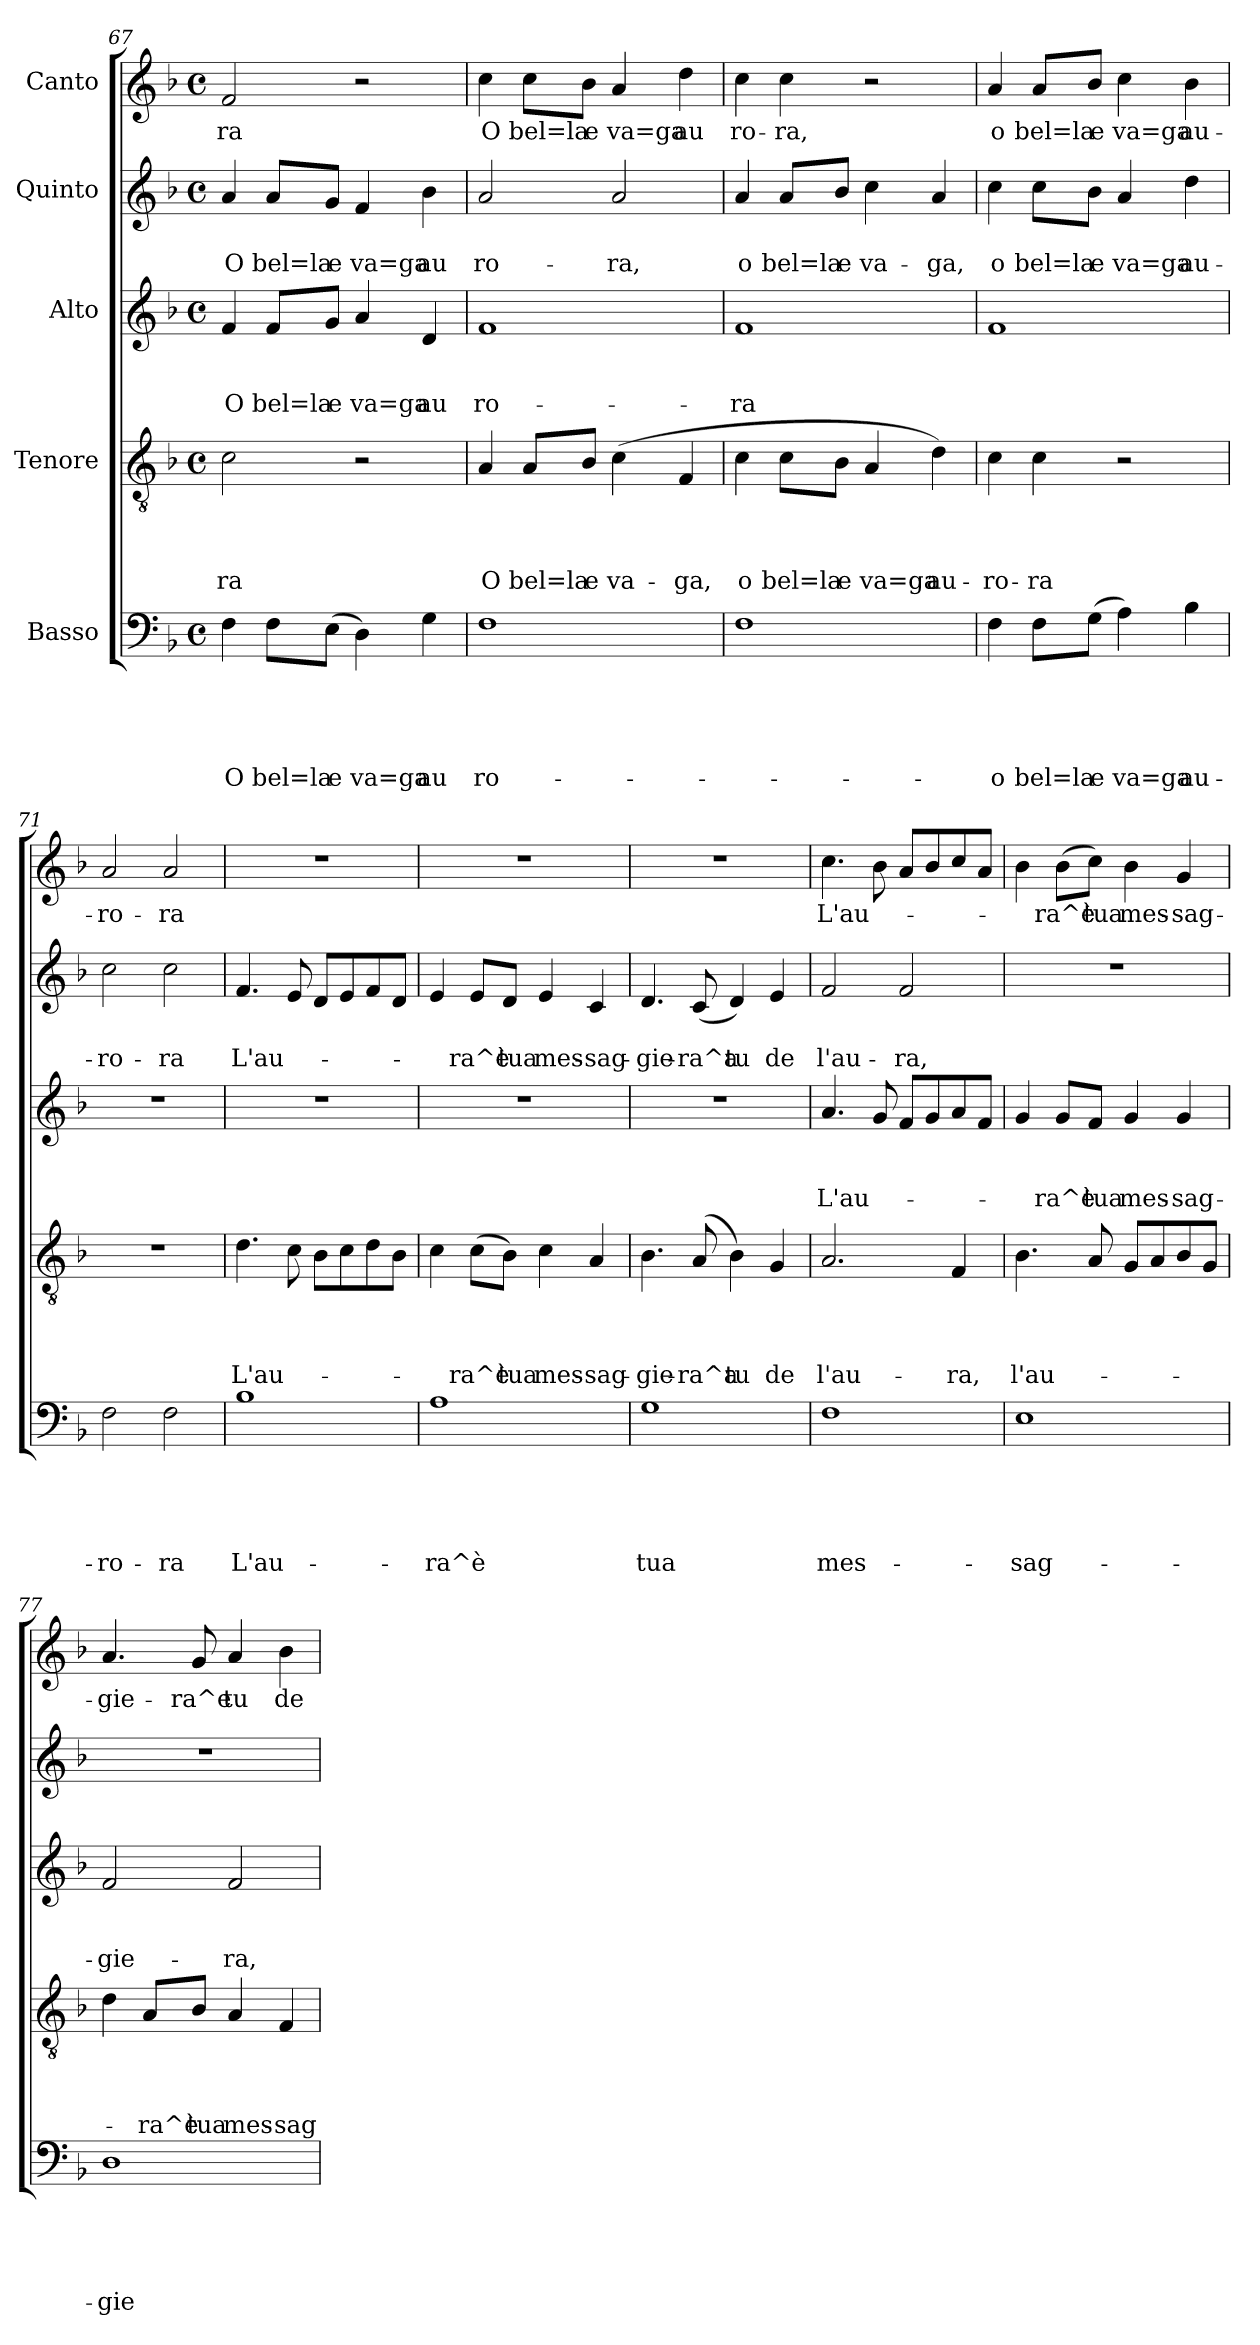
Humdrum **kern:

**kern	**text	**text	**text	**text	**text	**kern	**text	**text	**text	**text	**kern	**text	**text	**text	**kern	**text	**text	**kern	**text
*part5	*part5	*part5	*part5	*part5	*part5	*part4	*part4	*part4	*part4	*part4	*part3	*part3	*part3	*part3	*part2	*part2	*part2	*part1	*part1
*staff5	*staff5	*staff5	*staff5	*staff5	*staff5	*staff4	*staff4	*staff4	*staff4	*staff4	*staff3	*staff3	*staff3	*staff3	*staff2	*staff2	*staff2	*staff1	*staff1
*I"Basso	*	*	*	*	*	*I"Tenore	*	*	*	*	*I"Alto	*	*	*	*I"Quinto	*	*	*I"Canto	*
*clefF4	*	*	*	*	*	*clefGv2	*	*	*	*	*clefG2	*	*	*	*clefG2	*	*	*clefG2	*
*k[b-]	*	*	*	*	*	*k[b-]	*	*	*	*	*k[b-]	*	*	*	*k[b-]	*	*	*k[b-]	*
*F:	*	*	*	*	*	*F:	*	*	*	*	*F:	*	*	*	*F:	*	*	*F:	*
*M4/4	*	*	*	*	*	*M4/4	*	*	*	*	*M4/4	*	*	*	*M4/4	*	*	*M4/4	*
*met(c)	*	*	*	*	*	*met(c)	*	*	*	*	*met(c)	*	*	*	*met(c)	*	*	*met(c)	*
=67	=67	=67	=67	=67	=67	=67	=67	=67	=67	=67	=67	=67	=67	=67	=67	=67	=67	=67	=67
!	!	!	!	!	!LO:LY:b	!	!	!	!	!LO:LY:b	!	!	!	!LO:LY:b	!	!	!LO:LY:b	!	!LO:LY:b
4F\	.	.	.	.	O	2c\	.	.	.	-ra	4f/	.	.	O	4a/	.	O	2f/	-ra
!	!	!	!	!	!LO:LY:b	!	!	!	!	!	!	!	!	!LO:LY:b	!	!	!LO:LY:b	!	!
8F\L	.	.	.	.	bel=la	.	.	.	.	.	8f/L	.	.	bel=la	8a/L	.	bel=la	.	.
!	!	!	!	!	!LO:LY:b	!	!	!	!	!	!	!	!	!LO:LY:b	!	!	!LO:LY:b	!	!
(<8E\J	.	.	.	.	e	.	.	.	.	.	8g/J	.	.	e	8g/J	.	e	.	.
!	!	!	!	!	!LO:LY:b	!	!	!	!	!	!	!	!	!LO:LY:b	!	!	!LO:LY:b	!	!
4D\)	.	.	.	.	va=ga	2r	.	.	.	.	4a/	.	.	va=ga	4f/	.	va=ga	2r	.
!	!	!	!	!	!LO:LY:b	!	!	!	!	!	!	!	!	!LO:LY:b	!	!	!LO:LY:b	!	!
4G\	.	.	.	.	au	.	.	.	.	.	4d/	.	.	au	4b-\	.	au	.	.
=68	=68	=68	=68	=68	=68	=68	=68	=68	=68	=68	=68	=68	=68	=68	=68	=68	=68	=68	=68
!	!	!	!	!	!LO:LY:b	!	!	!	!	!LO:LY:b	!	!	!	!LO:LY:b	!	!	!LO:LY:b	!	!LO:LY:b
1F	.	.	.	.	ro-	4A/	.	.	.	O	1f	.	.	ro-	2a/	.	ro-	4cc\	O
!	!	!	!	!	!	!	!	!	!	!LO:LY:b	!	!	!	!	!	!	!	!	!LO:LY:b
.	.	.	.	.	.	8A/L	.	.	.	bel=la	.	.	.	.	.	.	.	8cc\L	bel=la
!	!	!	!	!	!	!	!	!	!	!LO:LY:b	!	!	!	!	!	!	!	!	!LO:LY:b
.	.	.	.	.	.	8B-/J	.	.	.	e	.	.	.	.	.	.	.	8b-\J	e
!	!	!	!	!	!	!	!	!	!	!LO:LY:b	!	!	!	!	!	!	!LO:LY:b	!	!LO:LY:b
.	.	.	.	.	.	(<4c\	.	.	.	va-	.	.	.	.	2a/	.	-ra,	4a/	va=ga
!	!	!	!	!	!	!	!	!	!	!LO:LY:b	!	!	!	!	!	!	!	!	!LO:LY:b
.	.	.	.	.	.	4F/	.	.	.	-ga,	.	.	.	.	.	.	.	4dd\	au
=69	=69	=69	=69	=69	=69	=69	=69	=69	=69	=69	=69	=69	=69	=69	=69	=69	=69	=69	=69
!	!	!	!	!	!	!	!	!	!	!LO:LY:b	!	!	!	!LO:LY:b	!	!	!LO:LY:b	!	!LO:LY:b
1F	.	.	.	.	.	4c\	.	.	.	o	1f	.	.	-ra	4a/	.	o	4cc\	ro-
!	!	!	!	!	!	!	!	!	!	!LO:LY:b	!	!	!	!	!	!	!LO:LY:b	!	!LO:LY:b
.	.	.	.	.	.	8c\L	.	.	.	bel=la	.	.	.	.	8a/L	.	bel=la	4cc\	-ra,
!	!	!	!	!	!	!	!	!	!	!LO:LY:b	!	!	!	!	!	!	!LO:LY:b	!	!
.	.	.	.	.	.	8B-\J	.	.	.	e	.	.	.	.	8b-/J	.	e	.	.
!	!	!	!	!	!	!	!	!	!	!LO:LY:b	!	!	!	!	!	!	!LO:LY:b	!	!
.	.	.	.	.	.	4A/	.	.	.	va=ga	.	.	.	.	4cc\	.	va-	2r	.
!	!	!	!	!	!	!	!	!	!	!LO:LY:b	!	!	!	!	!	!	!LO:LY:b	!	!
.	.	.	.	.	.	4d\)	.	.	.	au-	.	.	.	.	4a/	.	-ga,	.	.
!!LO:PB:g=z
=70	=70	=70	=70	=70	=70	=70	=70	=70	=70	=70	=70	=70	=70	=70	=70	=70	=70	=70	=70
!	!	!	!	!	!LO:LY:b	!	!	!	!	!LO:LY:b	!	!	!	!	!	!	!LO:LY:b	!	!LO:LY:b
4F\	.	.	.	.	-o	4c\	.	.	.	-ro-	1f	.	.	.	4cc\	.	o	4a/	o
!	!	!	!	!	!LO:LY:b	!	!	!	!	!LO:LY:b	!	!	!	!	!	!	!LO:LY:b	!	!LO:LY:b
8F\L	.	.	.	.	bel=la	4c\	.	.	.	-ra	.	.	.	.	8cc\L	.	bel=la	8a/L	bel=la
!	!	!	!	!	!LO:LY:b	!	!	!	!	!	!	!	!	!	!	!	!LO:LY:b	!	!LO:LY:b
(<8G\J	.	.	.	.	e	.	.	.	.	.	.	.	.	.	8b-\J	.	e	8b-/J	e
!	!	!	!	!	!LO:LY:b	!	!	!	!	!	!	!	!	!	!	!	!LO:LY:b	!	!LO:LY:b
4A\)	.	.	.	.	va=ga	2r	.	.	.	.	.	.	.	.	4a/	.	va=ga	4cc\	va=ga
!	!	!	!	!	!LO:LY:b	!	!	!	!	!	!	!	!	!	!	!	!LO:LY:b	!	!LO:LY:b
4B-\	.	.	.	.	au-	.	.	.	.	.	.	.	.	.	4dd\	.	au-	4b-\	au-
=71	=71	=71	=71	=71	=71	=71	=71	=71	=71	=71	=71	=71	=71	=71	=71	=71	=71	=71	=71
!	!	!	!	!	!LO:LY:b	!	!	!	!	!	!	!	!	!	!	!	!LO:LY:b	!	!LO:LY:b
2F\	.	.	.	.	-ro-	1r	.	.	.	.	1r	.	.	.	2cc\	.	-ro-	2a/	-ro-
!	!	!	!	!	!LO:LY:b	!	!	!	!	!	!	!	!	!	!	!	!LO:LY:b	!	!LO:LY:b
2F\	.	.	.	.	-ra	.	.	.	.	.	.	.	.	.	2cc\	.	-ra	2a/	-ra
=72	=72	=72	=72	=72	=72	=72	=72	=72	=72	=72	=72	=72	=72	=72	=72	=72	=72	=72	=72
!	!	!	!	!	!LO:LY:b	!	!	!	!	!LO:LY:b	!	!	!	!	!	!	!LO:LY:b	!	!
1B-	.	.	.	.	L'au-	4.d\	.	.	.	L'au-	1r	.	.	.	4.f/	.	L'au-	1r	.
.	.	.	.	.	.	8c\	.	.	.	.	.	.	.	.	8e/	.	.	.	.
.	.	.	.	.	.	8B-\L	.	.	.	.	.	.	.	.	8d/L	.	.	.	.
.	.	.	.	.	.	8c\	.	.	.	.	.	.	.	.	8e/	.	.	.	.
.	.	.	.	.	.	8d\	.	.	.	.	.	.	.	.	8f/	.	.	.	.
.	.	.	.	.	.	8B-\J	.	.	.	.	.	.	.	.	8d/J	.	.	.	.
=73	=73	=73	=73	=73	=73	=73	=73	=73	=73	=73	=73	=73	=73	=73	=73	=73	=73	=73	=73
!	!	!	!	!	!LO:LY:b	!	!	!	!	!	!	!	!	!	!	!	!	!	!
1A	.	.	.	.	-ra^è	4c\	.	.	.	.	1r	.	.	.	4e/	.	.	1r	.
!	!	!	!	!	!	!	!	!	!	!LO:LY:b	!	!	!	!	!	!	!LO:LY:b	!	!
.	.	.	.	.	.	(<8c\L	.	.	.	-ra^è	.	.	.	.	8e/L	.	-ra^è	.	.
!	!	!	!	!	!	!	!	!	!	!LO:LY:b	!	!	!	!	!	!	!LO:LY:b	!	!
.	.	.	.	.	.	8B-\J)	.	.	.	tua	.	.	.	.	8d/J	.	tua	.	.
!	!	!	!	!	!	!	!	!	!	!LO:LY:b	!	!	!	!	!	!	!LO:LY:b	!	!
.	.	.	.	.	.	4c\	.	.	.	mes-	.	.	.	.	4e/	.	mes-	.	.
!	!	!	!	!	!	!	!	!	!	!LO:LY:b	!	!	!	!	!	!	!LO:LY:b	!	!
.	.	.	.	.	.	4A/	.	.	.	-sag-	.	.	.	.	4c/	.	-sag-	.	.
=74	=74	=74	=74	=74	=74	=74	=74	=74	=74	=74	=74	=74	=74	=74	=74	=74	=74	=74	=74
!	!	!	!	!	!LO:LY:b	!	!	!	!	!LO:LY:b	!	!	!	!	!	!	!LO:LY:b	!	!
1G	.	.	.	.	tua	4.B-\	.	.	.	-gie-	1r	.	.	.	4.d/	.	-gie-	1r	.
!	!	!	!	!	!	!	!	!	!	!LO:LY:b	!	!	!	!	!	!	!LO:LY:b	!	!
.	.	.	.	.	.	(<8A/	.	.	.	-ra^a	.	.	.	.	(<8c/	.	-ra^a	.	.
!	!	!	!	!	!	!	!	!	!	!LO:LY:b	!	!	!	!	!	!	!LO:LY:b	!	!
.	.	.	.	.	.	4B-\)	.	.	.	tu	.	.	.	.	4d/)	.	tu	.	.
!	!	!	!	!	!	!	!	!	!	!LO:LY:b	!	!	!	!	!	!	!LO:LY:b	!	!
.	.	.	.	.	.	4G/	.	.	.	de	.	.	.	.	4e/	.	de	.	.
!!LO:PB:g=z
=75	=75	=75	=75	=75	=75	=75	=75	=75	=75	=75	=75	=75	=75	=75	=75	=75	=75	=75	=75
!	!	!	!	!	!LO:LY:b	!	!	!	!	!LO:LY:b	!	!	!	!LO:LY:b	!	!	!LO:LY:b	!	!LO:LY:b
1F	.	.	.	.	mes-	2.A/	.	.	.	l'au-	4.a/	.	.	L'au-	2f/	.	l'au-	4.cc\	L'au-
.	.	.	.	.	.	.	.	.	.	.	8g/	.	.	.	.	.	.	8b-\	.
!	!	!	!	!	!	!	!	!	!	!	!	!	!	!	!	!	!LO:LY:b	!	!
.	.	.	.	.	.	.	.	.	.	.	8f/L	.	.	.	2f/	.	-ra,	8a/L	.
.	.	.	.	.	.	.	.	.	.	.	8g/	.	.	.	.	.	.	8b-/	.
!	!	!	!	!	!	!	!	!	!	!LO:LY:b	!	!	!	!	!	!	!	!	!
.	.	.	.	.	.	4F/	.	.	.	-ra,	8a/	.	.	.	.	.	.	8cc/	.
.	.	.	.	.	.	.	.	.	.	.	8f/J	.	.	.	.	.	.	8a/J	.
=76	=76	=76	=76	=76	=76	=76	=76	=76	=76	=76	=76	=76	=76	=76	=76	=76	=76	=76	=76
!	!	!	!	!	!LO:LY:b	!	!	!	!	!LO:LY:b	!	!	!	!	!	!	!	!	!
1E	.	.	.	.	-sag-	4.B-\	.	.	.	l'au-	4g/	.	.	.	1r	.	.	4b-\	.
!	!	!	!	!	!	!	!	!	!	!	!	!	!	!LO:LY:b	!	!	!	!	!LO:LY:b
.	.	.	.	.	.	.	.	.	.	.	8g/L	.	.	-ra^è	.	.	.	(<8b-\L	-ra^è
!	!	!	!	!	!	!	!	!	!	!	!	!	!	!LO:LY:b	!	!	!	!	!LO:LY:b
.	.	.	.	.	.	8A/	.	.	.	.	8f/J	.	.	tua	.	.	.	8cc\J)	tua
!	!	!	!	!	!	!	!	!	!	!	!	!	!	!LO:LY:b	!	!	!	!	!LO:LY:b
.	.	.	.	.	.	8G/L	.	.	.	.	4g/	.	.	mes-	.	.	.	4b-\	mes-
.	.	.	.	.	.	8A/	.	.	.	.	.	.	.	.	.	.	.	.	.
!	!	!	!	!	!	!	!	!	!	!	!	!	!	!LO:LY:b	!	!	!	!	!LO:LY:b
.	.	.	.	.	.	8B-/	.	.	.	.	4g/	.	.	-sag-	.	.	.	4g/	-sag-
.	.	.	.	.	.	8G/J	.	.	.	.	.	.	.	.	.	.	.	.	.
=77	=77	=77	=77	=77	=77	=77	=77	=77	=77	=77	=77	=77	=77	=77	=77	=77	=77	=77	=77
!	!	!	!	!	!LO:LY:b	!	!	!	!	!	!	!	!	!LO:LY:b	!	!	!	!	!LO:LY:b
1D	.	.	.	.	-gie-	4d\	.	.	.	.	2f/	.	.	-gie-	1r	.	.	4.a/	-gie-
!	!	!	!	!	!	!	!	!	!	!LO:LY:b	!	!	!	!	!	!	!	!	!
.	.	.	.	.	.	8A/L	.	.	.	-ra^è	.	.	.	.	.	.	.	.	.
!	!	!	!	!	!	!	!	!	!	!LO:LY:b	!	!	!	!	!	!	!	!	!LO:LY:b
.	.	.	.	.	.	8B-/J	.	.	.	tua	.	.	.	.	.	.	.	8g/	-ra^e
!	!	!	!	!	!	!	!	!	!	!LO:LY:b	!	!	!	!LO:LY:b	!	!	!	!	!LO:LY:b
.	.	.	.	.	.	4A/	.	.	.	mes-	2f/	.	.	-ra,	.	.	.	4a/	tu
!	!	!	!	!	!	!	!	!	!	!LO:LY:b	!	!	!	!	!	!	!	!	!LO:LY:b
.	.	.	.	.	.	4F/	.	.	.	-sag-	.	.	.	.	.	.	.	4b-\	de
=	=	=	=	=	=	=	=	=	=	=	=	=	=	=	=	=	=	=	=
*-	*-	*-	*-	*-	*-	*-	*-	*-	*-	*-	*-	*-	*-	*-	*-	*-	*-	*-	*-
